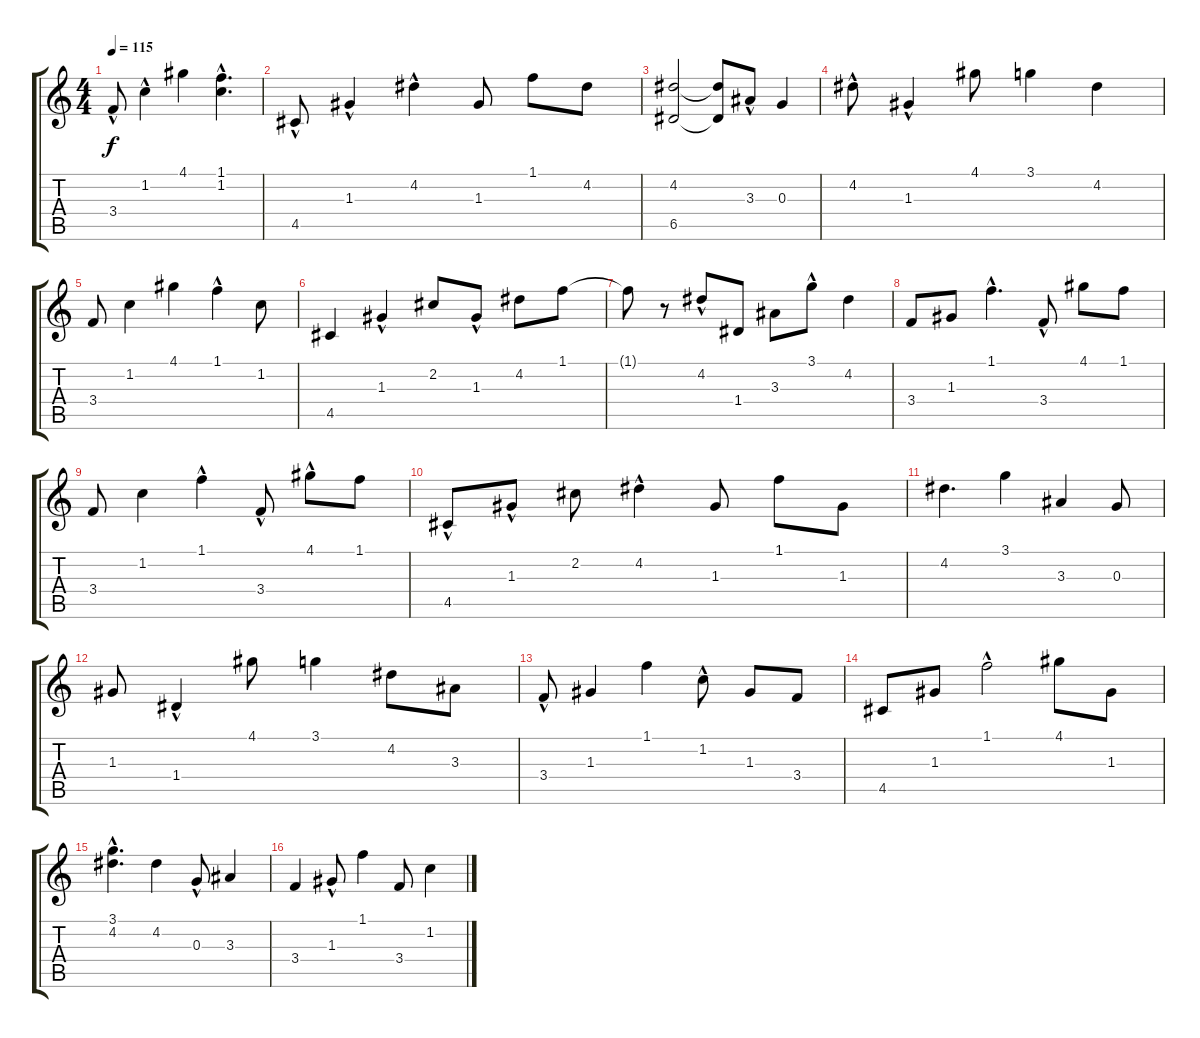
\track "" {instrument acousticguitarsteel}
\staff {score tabs}
\tuning (E4 B3 G3 D3 A2 E2) {hide}
\ts (4 4)
\tempo 115
\clef g2
\ks c
3.4{hac}.8{dy f instrument acousticguitarsteel} 1.2{hac}.4 4.1.4 (1.1{hac} 1.2).4{d} |
4.5{hac}.8 1.3{hac}.4 4.2{hac}.4 1.3.8 1.1.8 4.2.8 |
(4.2 6.5).2 (4.2{t} 6.5{t}).8 3.3{hac}.8 0.3.4 |
4.2{hac}.8 1.3{hac}.4 4.1.8 3.1.4 4.2.4 |
3.4.8 1.2.4 4.1.4 1.1{hac}.4 1.2.8 |
4.5.4 1.3{hac}.4 2.2.8 1.3{hac}.8 4.2.8 1.1.8 |
1.1{t}.8 r.8 4.2{hac}.8 1.4.8 3.3.8 3.1{hac}.8 4.2.4 |
3.4.8 1.3.8 1.1{hac}.4{d} 3.4{hac}.8 4.1.8 1.1.8 |
3.4.8 1.2.4 1.1{hac}.4 3.4{hac}.8 4.1{hac}.8 1.1.8 |
4.5{hac}.8 1.3{hac}.8 2.2.8 4.2{hac}.4 1.3.8 1.1.8 1.3.8 |
4.2.4{d} 3.1.4 3.3.4 0.3.8 |
1.3.8 1.4{hac}.4 4.1.8 3.1.4 4.2.8 3.3.8 |
3.4{hac}.8 1.3.4 1.1.4 1.2{hac}.8 1.3.8 3.4.8 |
4.5.8 1.3.8 1.1{hac}.2 4.1.8 1.3.8 |
(3.1 4.2{hac}).4{d} 4.2.4 0.3{hac}.8 3.3.4 |
3.4.4 1.3{hac}.8 1.1.4 3.4.8 1.2.4
